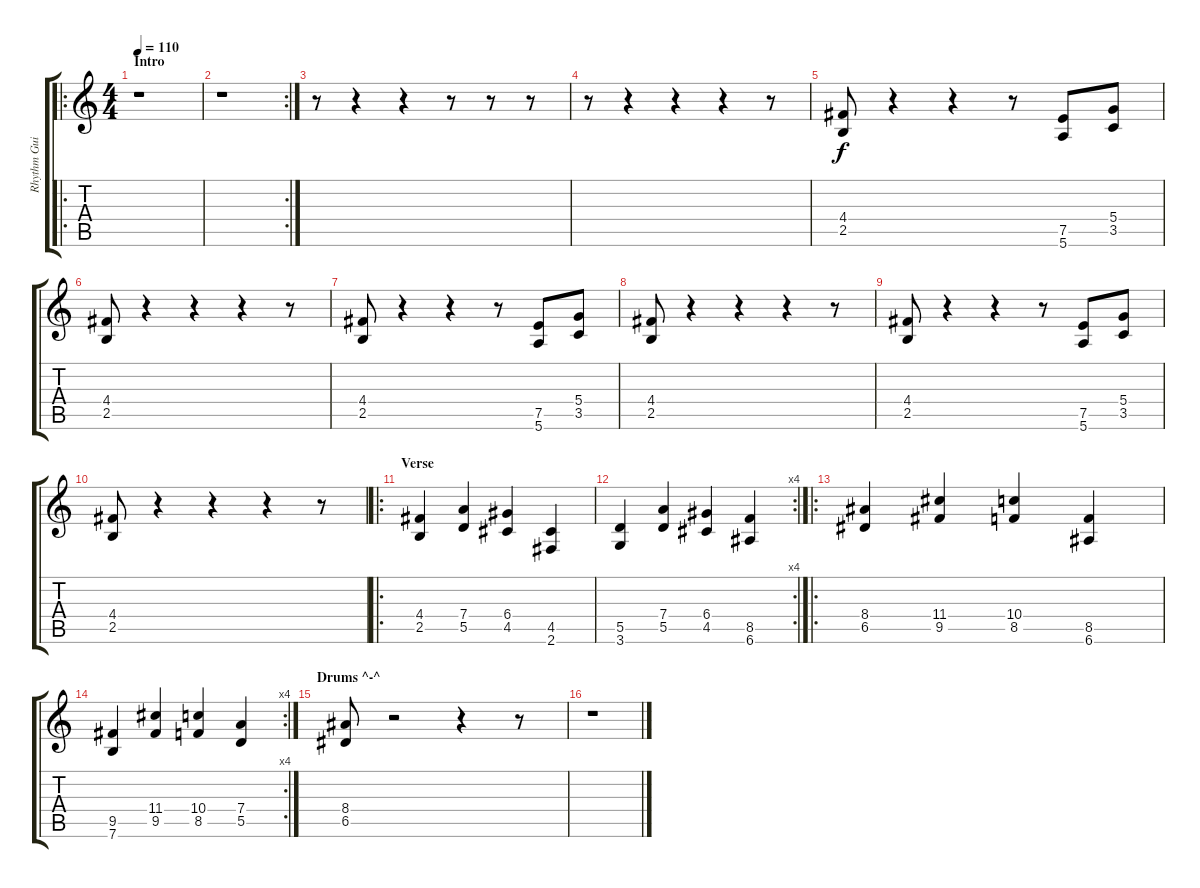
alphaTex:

\track ("Rhythm Guitar" "Rhythm Gui") {instrument overdrivenguitar}
\staff {score tabs}
\tuning (E4 B3 G3 D3 A2 E2) {hide}
\ro
\ts (4 4)
\section ("" "Intro")
\tempo 110
\clef g2
\ks c
r.1{dy f instrument overdrivenguitar} |
\rc 2
r.1 |
r.8 r.4 r.4 r.8 r.8 r.8 |
r.8 r.4 r.4 r.4 r.8 |
(4.4 2.5).8 r.4 r.4 r.8 (7.5 5.6).8 (5.4 3.5).8 |
(4.4 2.5).8 r.4 r.4 r.4 r.8 |
(4.4 2.5).8 r.4 r.4 r.8 (7.5 5.6).8 (5.4 3.5).8 |
(4.4 2.5).8 r.4 r.4 r.4 r.8 |
(4.4 2.5).8 r.4 r.4 r.8 (7.5 5.6).8 (5.4 3.5).8 |
(4.4 2.5).8 r.4 r.4 r.4 r.8 |
\ro
\section ("" "Verse")
(4.4 2.5).4 (7.4 5.5).4 (6.4 4.5).4 (4.5 2.6).4 |
\rc 4
(5.5 3.6).4 (7.4 5.5).4 (6.4 4.5).4 (8.5 6.6).4 |
\ro
(8.4 6.5).4 (11.4 9.5).4 (10.4 8.5).4 (8.5 6.6).4 |
\rc 4
(9.5 7.6).4 (11.4 9.5).4 (10.4 8.5).4 (7.4 5.5).4 |
\section ("" "Drums ^-^")
(8.4 6.5).8 r.2 r.4 r.8 |
r.1
